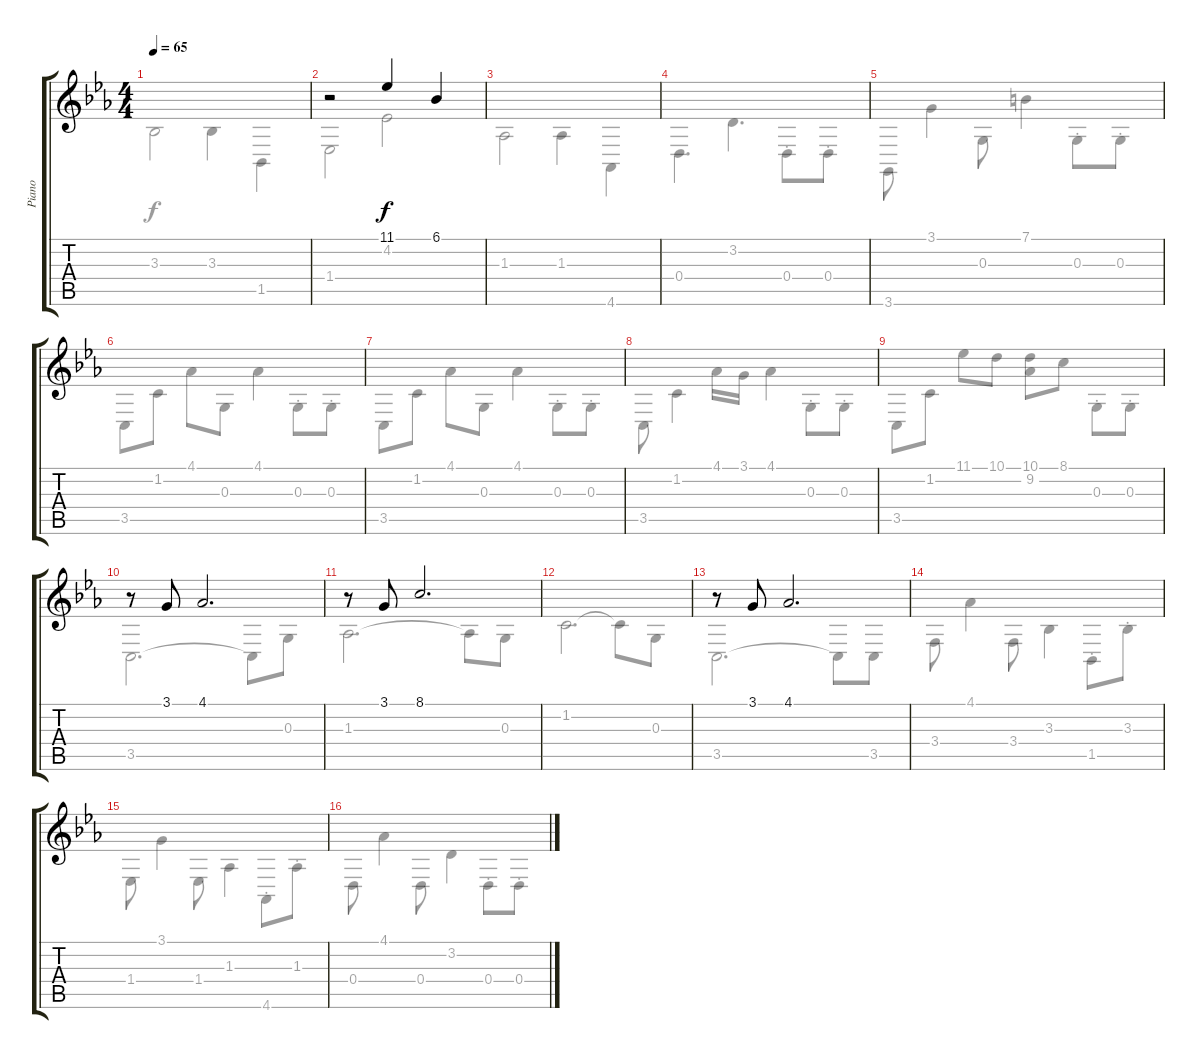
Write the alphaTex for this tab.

\track ("Piano" "Piano") {instrument acousticgrandpiano}
\staff {score tabs}
\tuning (E4 B3 G3 D3 A2 E2) {hide}
\voice
\ts (4 4)
\tempo 65
\clef g2
\ks cminor
|
r.2 11.1.4 6.1.4 |
|
|
|
|
|
|
|
r.8 3.1.8 4.1.2{d} |
r.8 3.1.8 8.1.2{d} |
|
r.8 3.1.8 4.1.2{d} |
|
|
\voice
\clef g2
\ottava regular
\simile none
\ks cminor
3.3.2{dy f} 3.3.4 1.5.4 |
1.4.2 4.2.2 |
1.3.2 1.3.4 4.6.4 |
0.4.4{d} 3.2.4{d} 0.4{st}.8 0.4{st}.8 |
3.6.8 3.1.4 0.3.8 7.1.4 0.3{st}.8 0.3{st}.8 |
3.5.8 1.2.8 4.1.8 0.3.8 4.1.4 0.3{st}.8 0.3{st}.8 |
3.5.8 1.2.8 4.1.8 0.3.8 4.1.4 0.3{st}.8 0.3{st}.8 |
3.5.8 1.2.4 4.1.16 3.1.16 4.1.4 0.3{st}.8 0.3{st}.8 |
3.5.8 1.2.8 11.1.8 10.1.8 (10.1 9.2).8 8.1.8 0.3{st}.8 0.3{st}.8 |
3.5.2{d} 3.5{t}.8 0.3.8 |
1.3.2{d} 1.3{t}.8 0.3.8 |
1.2.2{d} 1.2{t}.8 0.3.8 |
3.5.2{d} 3.5{t}.8 3.5.8 |
3.4.8 4.1.4 3.4.8 3.3.4 1.5{st}.8 3.3{st}.8 |
1.4.8 3.1.4 1.4.8 1.3.4 4.6{st}.8 1.3{st}.8 |
0.4.8 4.1.4 0.4.8 3.2.4 0.4{st}.8 0.4{st}.8
